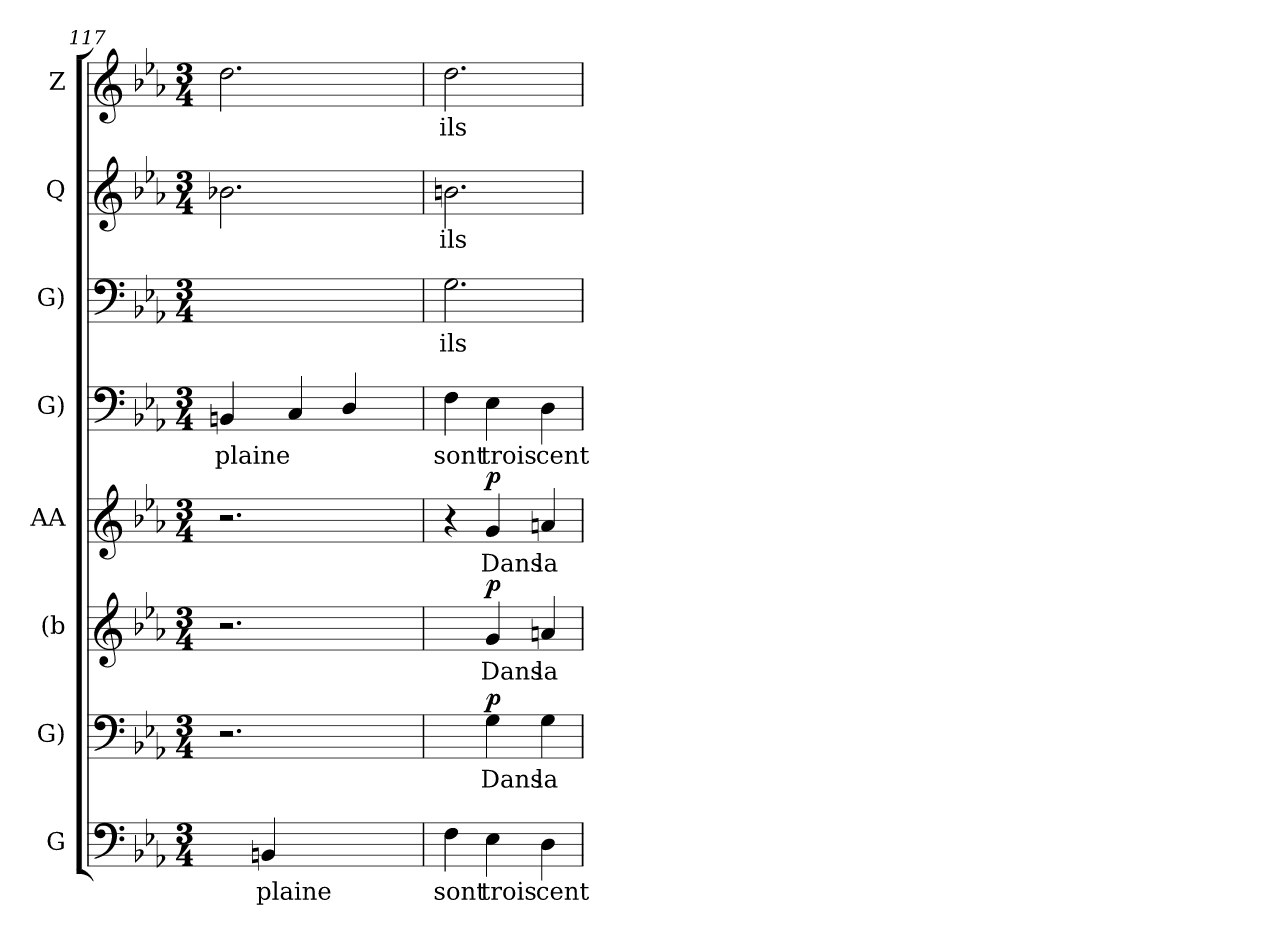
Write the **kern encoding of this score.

**kern	**text	**kern	**text	**dynam	**kern	**text	**dynam	**kern	**text	**dynam	**kern	**text	**kern	**text	**kern	**text	**kern	**text
*part8	*part8	*part7	*part7	*part7	*part6	*part6	*part6	*part5	*part5	*part5	*part4	*part4	*part3	*part3	*part2	*part2	*part1	*part1
*staff8	*staff8	*staff7	*staff7	*staff7	*staff6	*staff6	*staff6	*staff5	*staff5	*staff5	*staff4	*staff4	*staff3	*staff3	*staff2	*staff2	*staff1	*staff1
*I"G	*	*I"G)	*	*	*I"(b	*	*	*I"AA	*	*	*I"G)	*	*I"G)	*	*I"Q	*	*I"Z	*
*clefF4	*	*clefF4	*	*	*clefG2	*	*	*clefG2	*	*	*clefF4	*	*clefF4	*	*clefG2	*	*clefG2	*
*k[b-e-a-]	*	*k[b-e-a-]	*	*	*k[b-e-a-]	*	*	*k[b-e-a-]	*	*	*k[b-e-a-]	*	*k[b-e-a-]	*	*k[b-e-a-]	*	*k[b-e-a-]	*
*M3/4	*	*M3/4	*	*	*M3/4	*	*	*M3/4	*	*	*M3/4	*	*M3/4	*	*M3/4	*	*M3/4	*
=117	=117	=117	=117	=117	=117	=117	=117	=117	=117	=117	=117	=117	=117	=117	=117	=117	=117	=117
4ryy	.	2.r	.	.	2.r	.	.	2.r	.	.	4BBni/	plaine	2.ryy	.	2.b-Xi\	.	2.ddi\	.
4BBni/	plaine	.	.	.	.	.	.	.	.	.	8ryy	.	.	.	.	.	.	.
.	.	.	.	.	.	.	.	.	.	.	4Ci/	.	.	.	.	.	.	.
4ryy	.	.	.	.	.	.	.	.	.	.	.	.	.	.	.	.	.	.
.	.	.	.	.	.	.	.	.	.	.	4Dj/	.	.	.	.	.	.	.
4ryy	.	4ryy	.	.	4ryy	.	.	4ryy	.	.	.	.	4ryy	.	4ryy	.	4ryy	.
.	.	.	.	.	.	.	.	.	.	.	8ryy	.	.	.	.	.	.	.
=118	=118	=118	=118	=118	=118	=118	=118	=118	=118	=118	=118	=118	=118	=118	=118	=118	=118	=118
4Fi\	sont	4ryy	.	.	4ryy	.	.	4r	.	.	4Fi\	sont	2.Gi\	ils	2.bni\	ils	2.ddi\	ils
!	!	!	!	!LO:DY:a	!	!	!LO:DY:a	!	!	!LO:DY:a	!	!	!	!	!	!	!	!
4E-i\	trois	4Gi\	Dans	p	4gi/	Dans	p	4gi/	Dans	p	4E-i\	trois	.	.	.	.	.	.
4Di\	cent	4Gi\	la	.	4ani/	la	.	4ani/	la	.	4Di\	cent	.	.	.	.	.	.
=	=	=	=	=	=	=	=	=	=	=	=	=	=	=	=	=	=	=
*-	*-	*-	*-	*-	*-	*-	*-	*-	*-	*-	*-	*-	*-	*-	*-	*-	*-	*-
